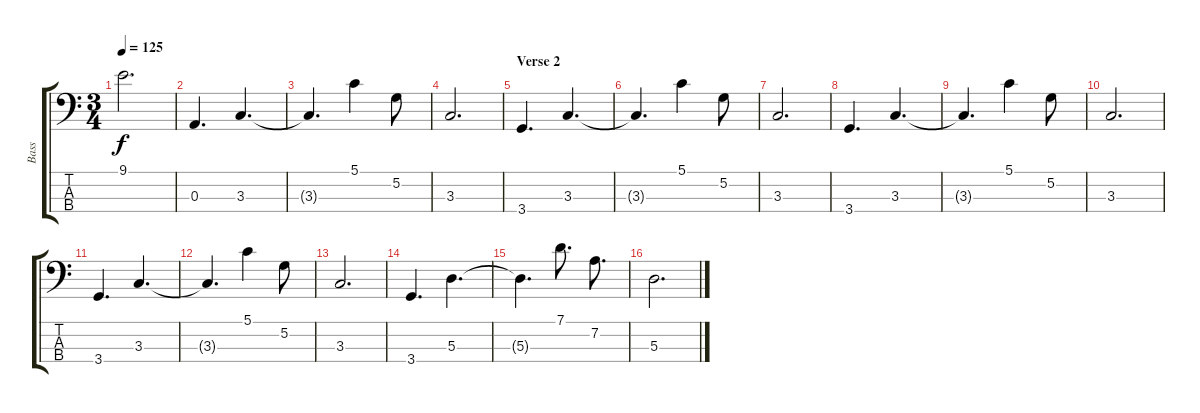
\track ("Bass" "Bass") {instrument electricbassfinger}
\staff {score tabs}
\tuning (G2 D2 A1 E1) {hide}
\ts (3 4)
\tempo 125
\clef f4
\ks c
9.1.2{d dy f} |
0.3.4{d} 3.3.4{d} |
3.3{t}.4{d} 5.1.4 5.2.8 |
3.3.2{d} |
\section ("" "Verse 2")
3.4.4{d} 3.3.4{d} |
3.3{t}.4{d} 5.1.4 5.2.8 |
3.3.2{d} |
3.4.4{d} 3.3.4{d} |
3.3{t}.4{d} 5.1.4 5.2.8 |
3.3.2{d} |
3.4.4{d} 3.3.4{d} |
3.3{t}.4{d} 5.1.4 5.2.8 |
3.3.2{d} |
3.4.4{d} 5.3.4{d} |
5.3{t}.4{d} 7.1.8{d} 7.2.8{d} |
5.3.2{d}
